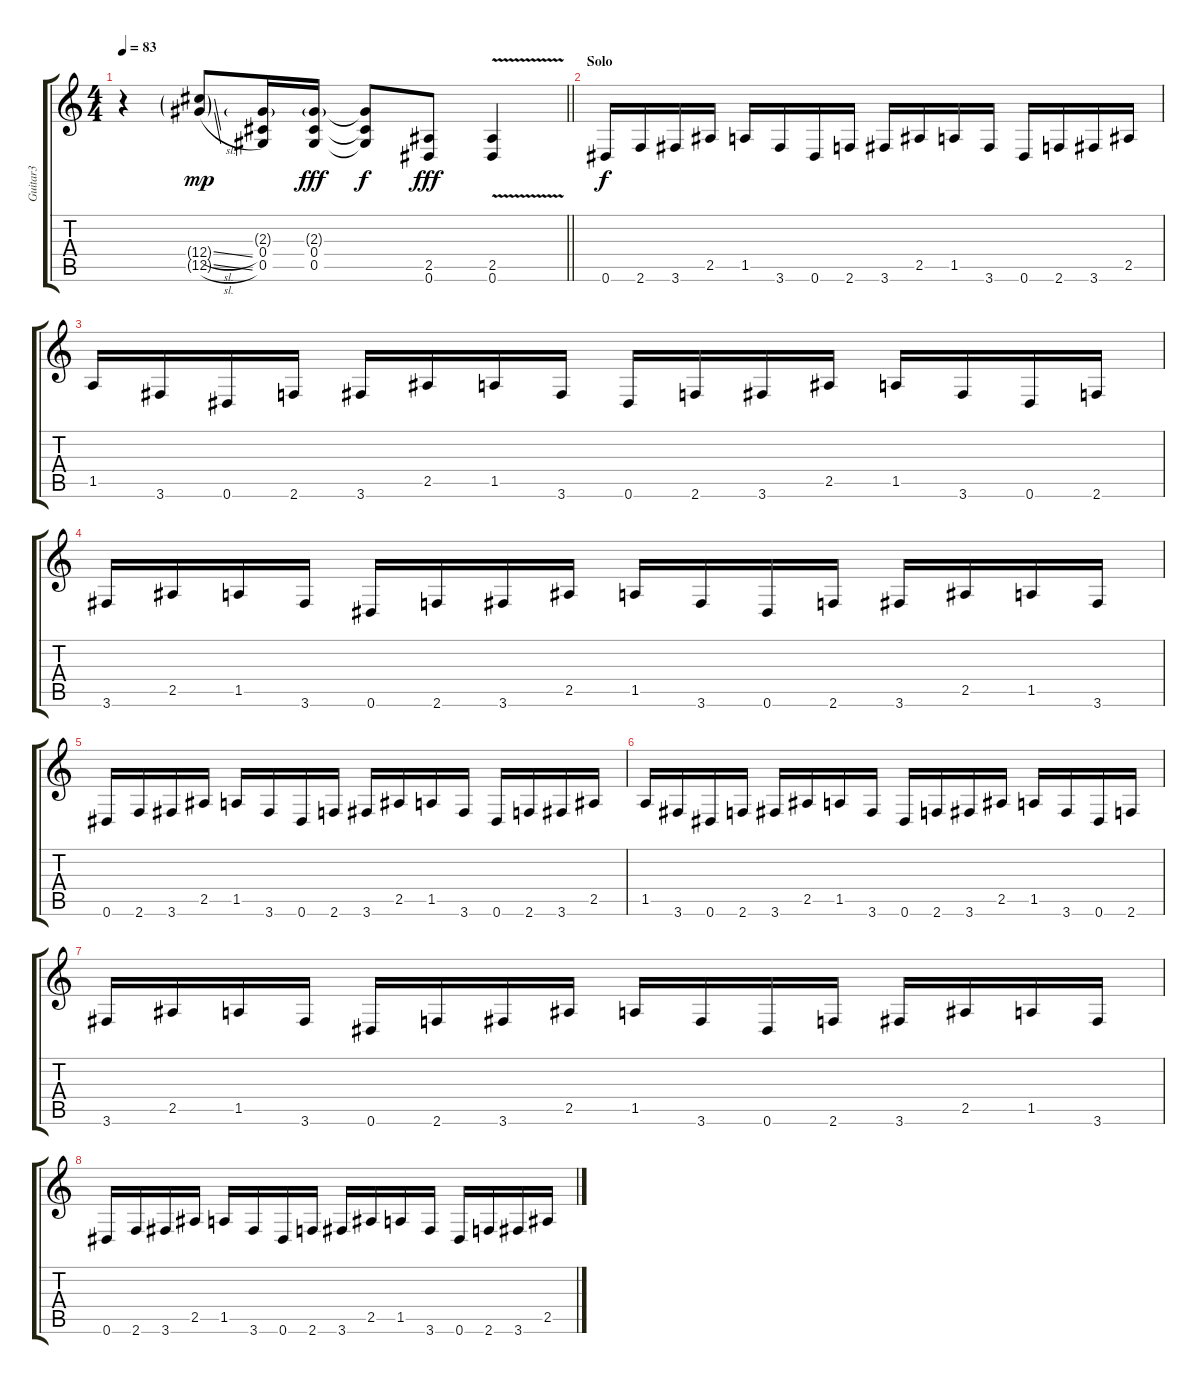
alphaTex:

\track ("Guitar3" "Guitar3") {instrument distortionguitar}
\staff {score tabs}
\tuning (Eb4 Bb3 Gb3 Db3 Ab2 Eb2) {hide}
\ts (4 4)
\tempo 83
\clef g2
\barLineRight lightlight
\ks c
r.4{dy fff} (12.4{sl g} 12.5{sl g}).8{dy mp} (2.3{g} 0.4 0.5).16 (2.3{g} 0.4 0.5).16{dy fff} (2.3{t} 0.4{t} 0.5{t}).8{dy f} (2.5 0.6).8{dy fff} (2.5{v} 0.6{v}).4 |
\section ("" "Solo")
0.6.16{dy f volume 13} 2.6.16 3.6.16 2.5.16 1.5.16 3.6.16 0.6.16 2.6.16 3.6.16 2.5.16 1.5.16 3.6.16 0.6.16 2.6.16 3.6.16 2.5.16 |
1.5.16 3.6.16 0.6.16 2.6.16 3.6.16 2.5.16 1.5.16 3.6.16 0.6.16 2.6.16 3.6.16 2.5.16 1.5.16 3.6.16 0.6.16 2.6.16 |
3.6.16 2.5.16 1.5.16 3.6.16 0.6.16 2.6.16 3.6.16 2.5.16 1.5.16 3.6.16 0.6.16 2.6.16 3.6.16 2.5.16 1.5.16 3.6.16 |
0.6.16 2.6.16 3.6.16 2.5.16 1.5.16 3.6.16 0.6.16 2.6.16 3.6.16 2.5.16 1.5.16 3.6.16 0.6.16 2.6.16 3.6.16 2.5.16 |
1.5.16 3.6.16 0.6.16 2.6.16 3.6.16 2.5.16 1.5.16 3.6.16 0.6.16 2.6.16 3.6.16 2.5.16 1.5.16 3.6.16 0.6.16 2.6.16 |
3.6.16 2.5.16 1.5.16 3.6.16 0.6.16 2.6.16 3.6.16 2.5.16 1.5.16 3.6.16 0.6.16 2.6.16 3.6.16 2.5.16 1.5.16 3.6.16 |
0.6.16 2.6.16 3.6.16 2.5.16 1.5.16 3.6.16 0.6.16 2.6.16 3.6.16 2.5.16 1.5.16 3.6.16 0.6.16 2.6.16 3.6.16 2.5.16
